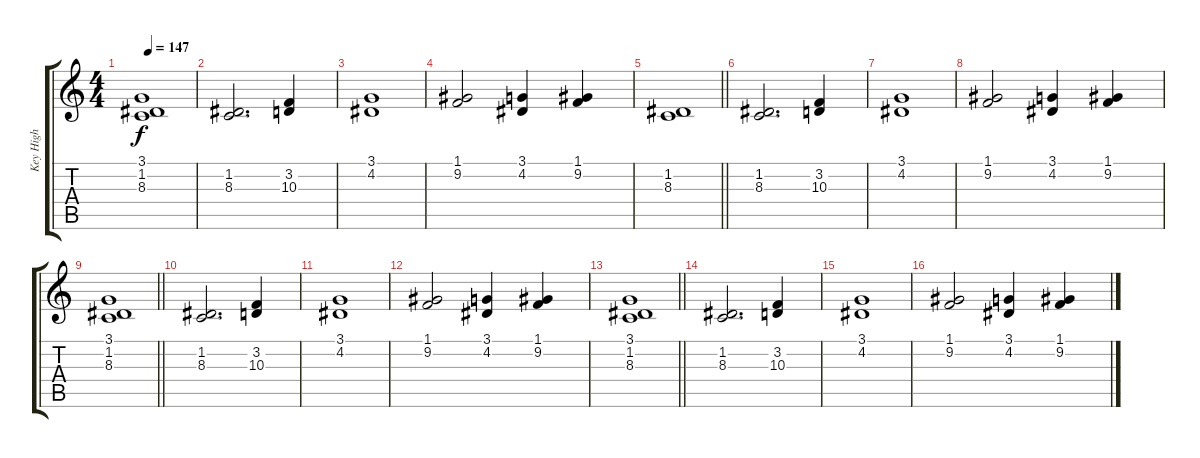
\track ("Key High" "Key High") {instrument acousticgrandpiano}
\staff {score tabs}
\tuning (E4 B3 G3 D3 A2 E2) {hide}
\ts (4 4)
\tempo 147
\clef g2
\ks c
(3.1 1.2 8.3).1{dy f} |
(1.2 8.3).2{d} (3.2 10.3).4 |
(3.1 4.2).1 |
(1.1 9.2).2 (3.1 4.2).4 (1.1 9.2).4 |
\barLineRight lightlight
(1.2 8.3).1 |
(1.2 8.3).2{d} (3.2 10.3).4 |
(3.1 4.2).1 |
(1.1 9.2).2 (3.1 4.2).4 (1.1 9.2).4 |
\barLineRight lightlight
(3.1 1.2 8.3).1 |
(1.2 8.3).2{d} (3.2 10.3).4 |
(3.1 4.2).1 |
(1.1 9.2).2 (3.1 4.2).4 (1.1 9.2).4 |
\barLineRight lightlight
(3.1 1.2 8.3).1 |
(1.2 8.3).2{d} (3.2 10.3).4 |
(3.1 4.2).1 |
(1.1 9.2).2 (3.1 4.2).4 (1.1 9.2).4
